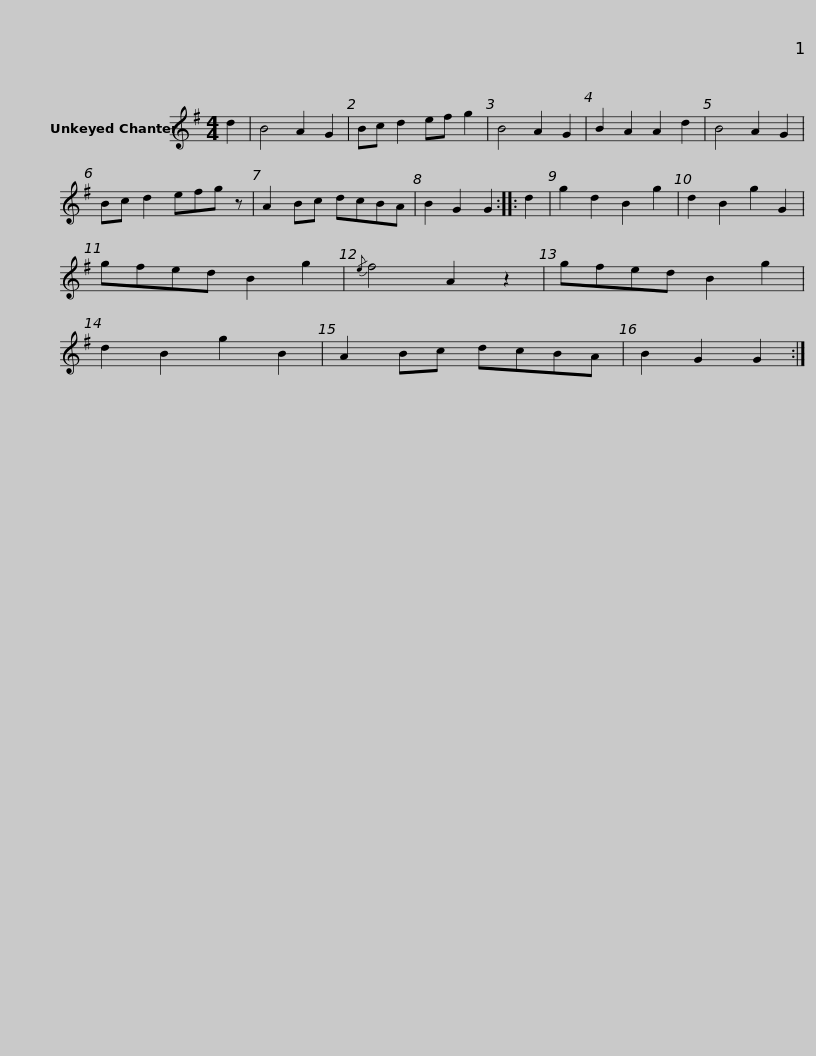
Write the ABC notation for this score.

X:1
L:1/8
M:4/4
I:linebreak $
K:G
V:1 treble
V:1
 d2 | B4 A2 G2 | Bc d2 ef g2 | B4 A2 G2 |$ B2 A2 A2 d2 | %5
 B4 A2 G2 | Bc d2 efg z | A2 Bc dcBA |$ B2 G2 G2 :: d2 | %10
 g2 d2 B2 g2 | d2 B2 g2 G2 |$ gfed B2 g2 |{/e} f4 A2 z2 | gfed B2 g2 | %15
 d2 B2 g2 B2 |$ A2 Bc dcBA | B2 G2 G2 :| %18
